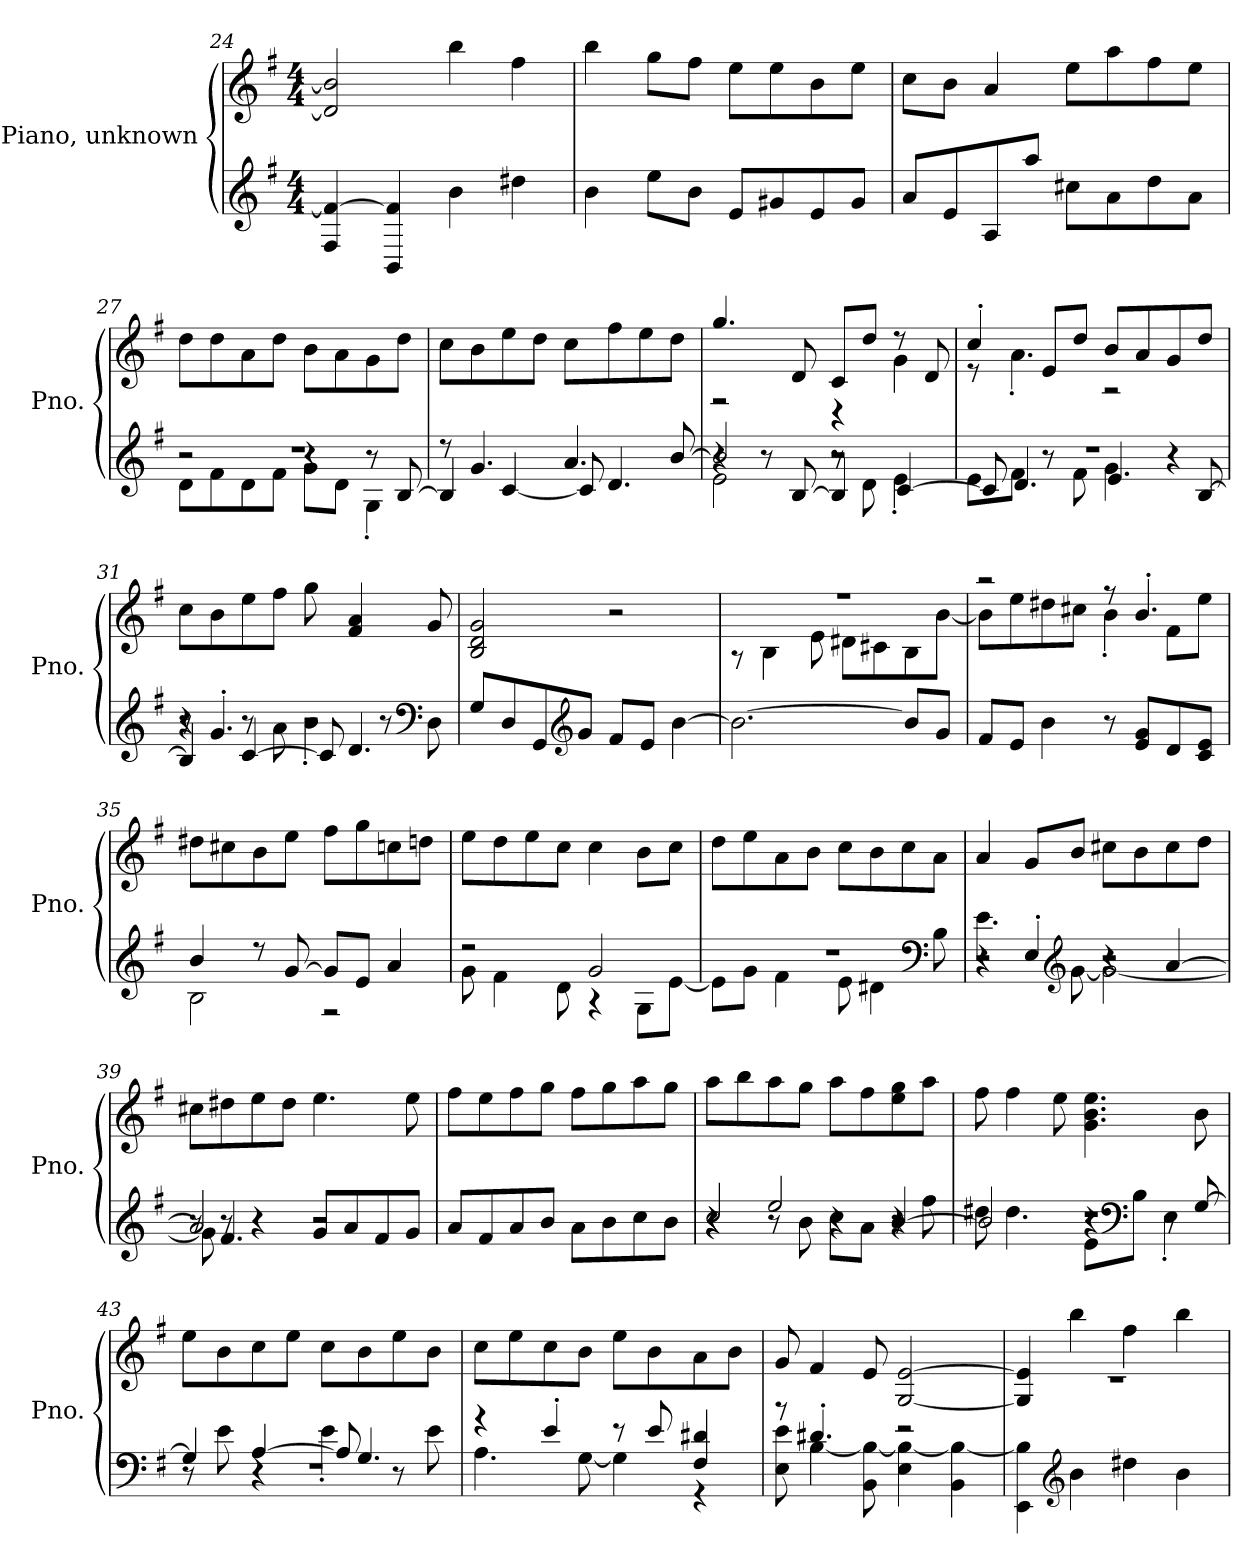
**kern	**kern
*part1	*part1
*staff2	*staff1
*I"Piano, unknown	*
*I'Pno.	*
*clefG2	*clefG2
*k[f#]	*k[f#]
*M4/4	*M4/4
=24	=24
4F#/ 4f#/_	2d#/] 2b/]
4BB/ 4f#/]	.
4b\	4bb\
4dd#X\	4ff#\
=25	=25
4b\	4bb\
8ee\L	8gg\L
8b\J	8ff#\J
8e/L	8ee\L
8g#X/	8ee\
8e/	8b\
8g#/J	8ee\J
=26	=26
8a/L	8cc\L
8e/	8b\J
8A/	4a/
8aa/J	.
8cc#X\L	8ee\L
8a\	8aa\
8dd\	8ff#\
8a\J	8ee\J
!!LO:LB:g=z
=27	=27
*^	*
*	*^	*
1r	8d\L	2r	8dd\L
.	8f#\	.	8dd\
.	8d\	.	8a\
.	8f#\J	.	8dd\J
.	8g\L	4r	8b\L
.	8d\J	.	8a\
.	4G'\	8r	8g\
.	.	[8B/	8dd\J
*	*v	*v	*
=28	=28	=28
8r	4B/]	8cc\L
4.g/	.	8b\
.	[4c/	8ee\
.	.	8dd\J
4.a/	8c/]	8cc\L
.	4.d/	8ff#\
.	.	8ee\
[8b/	.	8dd\J
=29	=29	=29
*	*^	*^
2b/]	2e\	4r	4.gg/	2r
.	.	8r	.	.
.	.	[8B/	8d/	.
2r	8r	4B/]	8c/L	4r
.	8d\	.	8dd/J	.
.	4e'\	[4c/	8r	4g\
.	.	.	8d/	.
=30	=30	=30	=30	=30
1r	8e\L	8c/]	4cc'/	8r
.	8f#\J	4.d/	.	4.a'\
.	8r	.	8e/L	.
.	8f#\	.	8dd/J	.
.	4g\	4.e/	8b/L	2r
.	.	.	8a/	.
.	4r	.	8g/	.
.	.	[8B/	8dd/J	.
*	*	*	*v	*v
!!LO:LB:g=z
=31	=31	=31	=31
8r	4r	4B/]	8cc\L
4.g'/	.	.	8b\
.	8r	[4c/	8ee\
.	8a\	.	8ff#\J
2r	4b'\	8c/]	8gg\
.	.	4.d/	4f#/ 4a/
.	8r	.	.
*clefF4	*	*	*
.	8D\	.	8g/
*v	*v	*v	*
=32	=32
8G/L	2B/ 2d/ 2g/
8D/	.
8GG/	.
*clefG2	*
8g/J	.
8f#/L	2r
8e/J	.
[4b\	.
=33	=33
*	*^
2.b\_	1r	8r
.	.	4B\
.	.	8e\
.	.	8d#X\L
.	.	8c#X\
8b/L]	.	8B\
8g/J	.	[8b\J
=34	=34	=34
8f#/L	2r	8b\L]
8e/J	.	8ee\
4b\	.	8dd#X\
.	.	8cc#X\J
8r	8r	4b'\
8e/ 8g/L	4.b'/	.
8d/	.	8f#\L
8c/ 8e/J	.	8ee\J
*	*v	*v
!!LO:LB:g=z
=35	=35
*^	*
4b/	2B\	8dd#X\L
.	.	8cc#X\
8r	.	8b\
[8g/	.	8ee\J
8g/L]	2r	8ff#\L
8e/J	.	8gg\
4a/	.	8ccn\
.	.	8ddn\J
=36	=36	=36
2r	8g\	8ee\L
.	4f#\	8dd\
.	.	8ee\
.	8d\	8cc\J
2g/	4r	4cc\
.	8G\L	8b\L
.	[8e\J	8cc\J
=37	=37	=37
1r	8e\L]	8dd\L
.	8g\J	8ee\
.	4f#\	8a\
.	.	8b\J
.	8e\	8cc\L
.	4d#X\	8b\
.	.	8cc\
*clefF4	*	*
.	8B\	8a\J
=38	=38	=38
*	*^	*
2r	4.e\	4r	4a/
.	.	4E'/	8g/L
*clefG2	*	*	*
.	[8g\	.	8b/J
4r	2g\_	2r	8cc#X\L
.	.	.	8b\
[4a/	.	.	8cc#\
.	.	.	8dd\J
!!LO:LB:g=z
=39	=39	=39	=39
2a/]	8g\]	8r	8cc#X\L
.	8r	4.f#/	8dd#X\
.	4r	.	8ee\
.	.	.	8dd#\J
2r	2r	8g/L	4.ee\
.	.	8a/	.
.	.	8f#/	.
.	.	8g/J	8ee\
*v	*v	*v	*
=40	=40
8a/L	8ff#\L
8f#/	8ee\
8a/	8ff#\
8b/J	8gg\J
8a\L	8ff#\L
8b\	8gg\
8cc\	8aa\
8b\J	8gg\J
=41	=41
*^	*
*	*^	*
4r	4r	2cc/	8aa\L
.	.	.	8bb\
2ee/	8r	.	8aa\
.	8b\	.	8gg\J
.	8cc\L	4r	8aa\L
.	8a\J	.	8ff#\
4r	8r	[4b/	8ee\ 8gg\
.	8ff#\	.	8aa\J
=42	=42	=42	=42
1r	8dd#X\	2b/]	8ff#\
.	4.dd#\	.	4ff#\
.	.	.	8ee\
.	8e\L	4r	4.g\ 4.b\ 4.ee\
*clefF4	*	*	*
.	8B\J	.	.
.	4E'\	8r	.
.	.	[8G/	8b\
!!LO:PB:g=z
=43	=43	=43	=43
1r	8r	4G/]	8ee\L
.	8e\	.	8b\
.	4r	[4A/	8cc\
.	.	.	8ee\J
.	4e'\	8A/]	8cc\L
.	.	4.G/	8b\
.	8r	.	8ee\
.	8e\	.	8b\J
*	*v	*v	*
=44	=44	=44
4r	4.A\	8cc\L
.	.	8ee\
4e'/	.	8cc\
.	[8G\	8b\J
8r	4G\]	8ee\L
8e/	.	8b\
4F#/ 4d#X/	4r	8a\
.	.	8b\J
=45	=45	=45
8r	8E\ 8e\	8g/
4.d#X'/	[4B\	4f#/
.	8BB\ 8B\_	8e/
2r	4E\ 4B\_	[2G/ [2e/
.	4BB\ 4B\_	.
=46	=46	=46
1r	4EE\ 4B\]	4G/] 4e/]
*clefG2	*	*
.	4b\	4bb\
.	4dd#X\	4ff#\
.	4b\	4bb\
*v	*v	*
=	=
*-	*-
